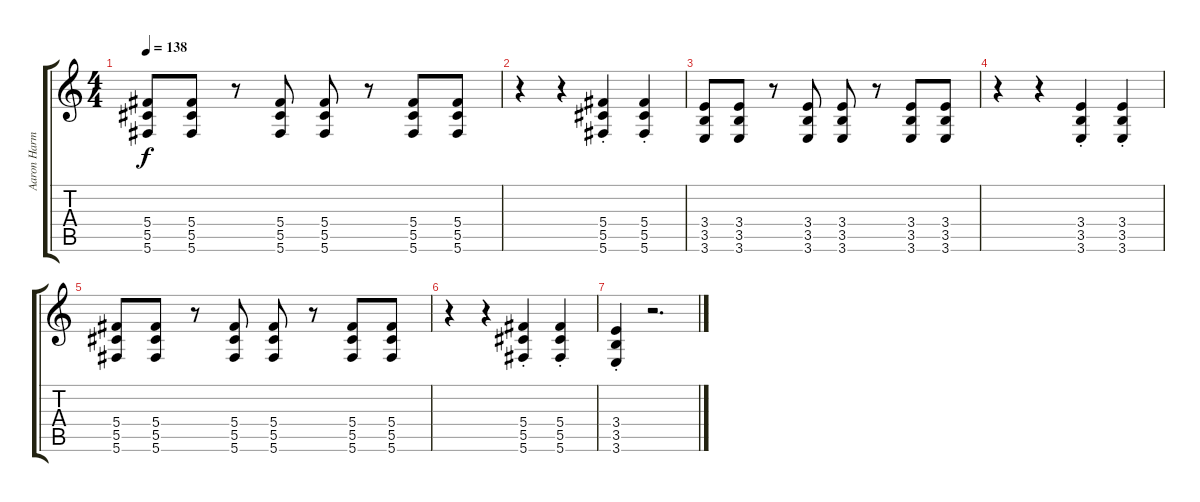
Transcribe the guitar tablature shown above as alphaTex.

\track ("Aaron Harmony" "Aaron Harm") {instrument overdrivenguitar}
\staff {score tabs}
\tuning (Eb4 Bb3 Gb3 Db3 Ab2 Db2) {hide}
\ts (4 4)
\tempo 138
\clef g2
\ks c
(5.4 5.5 5.6).8{dy f} (5.4 5.5 5.6).8 r.8 (5.4 5.5 5.6).8 (5.4 5.5 5.6).8 r.8 (5.4 5.5 5.6).8 (5.4 5.5 5.6).8 |
r.4 r.4 (5.4{st} 5.5{st} 5.6{st}).4 (5.4{st} 5.5{st} 5.6{st}).4 |
(3.4 3.5 3.6).8 (3.4 3.5 3.6).8 r.8 (3.4 3.5 3.6).8 (3.4 3.5 3.6).8 r.8 (3.4 3.5 3.6).8 (3.4 3.5 3.6).8 |
r.4 r.4 (3.4{st} 3.5{st} 3.6{st}).4 (3.4{st} 3.5{st} 3.6{st}).4 |
(5.4 5.5 5.6).8 (5.4 5.5 5.6).8 r.8 (5.4 5.5 5.6).8 (5.4 5.5 5.6).8 r.8 (5.4 5.5 5.6).8 (5.4 5.5 5.6).8 |
r.4 r.4 (5.4{st} 5.5{st} 5.6{st}).4 (5.4{st} 5.5{st} 5.6{st}).4 |
(3.4{st} 3.5{st} 3.6{st}).4 r.2{d}
